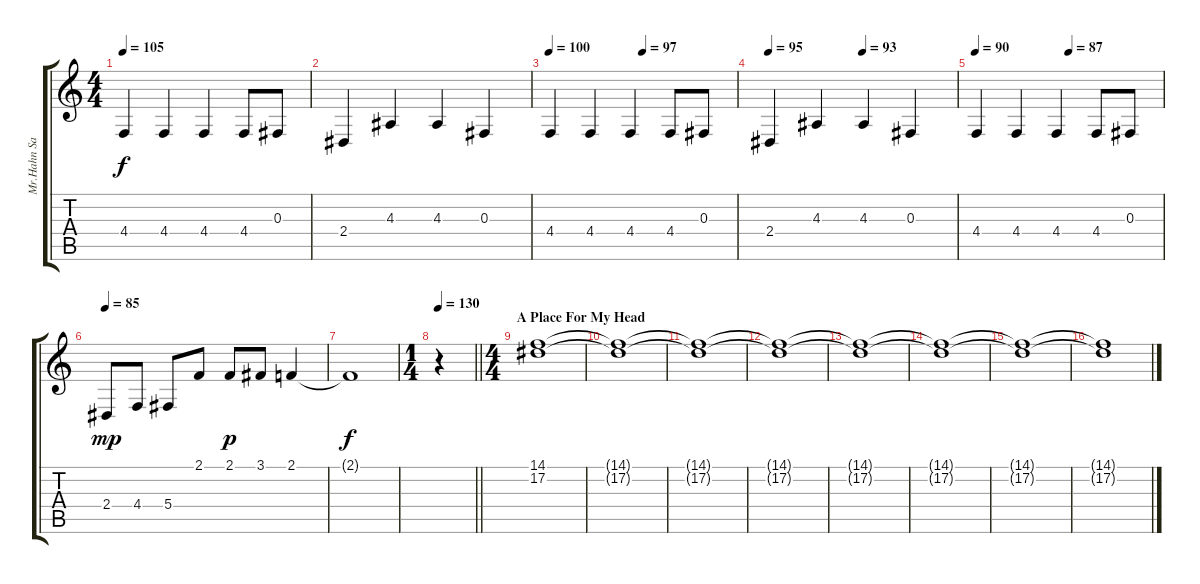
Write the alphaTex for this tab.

\track ("Mr.Hahn Sampler2" "Mr.Hahn Sa") {instrument acousticgrandpiano}
\staff {score tabs}
\tuning (Eb4 Bb3 Gb3 Db3 Ab2 Db2) {hide}
\ts (4 4)
\tempo 105
\clef g2
\ks c
4.4.4{dy f} 4.4.4 4.4.4 4.4.8 0.3.8 |
2.4.4 4.3.4 4.3.4 0.3.4 |
\tempo 100
\tempo (97 0.5)
4.4.4 4.4.4 4.4.4 4.4.8 0.3.8 |
\tempo 95
\tempo (93 0.5)
2.4.4 4.3.4 4.3.4 0.3.4 |
\tempo 90
\tempo (87 0.5)
4.4.4 4.4.4 4.4.4 4.4.8 0.3.8 |
\tempo 85
2.4.8{dy mp} 4.4.8 5.4.8 2.1.8 2.1.8{dy p} 3.1.8 2.1.4 |
2.1{t}.1{dy f volume 16} |
\ts (1 4)
\tempo 130
\barLineRight lightlight
r.4 |
\ts (4 4)
\section ("" "A Place For My Head")
(14.1 17.2).1{volume 6 instrument voiceoohs} |
(14.1{t} 17.2{t}).1 |
(14.1{t} 17.2{t}).1 |
(14.1{t} 17.2{t}).1 |
(14.1{t} 17.2{t}).1 |
(14.1{t} 17.2{t}).1 |
(14.1{t} 17.2{t}).1 |
(14.1{t} 17.2{t}).1
